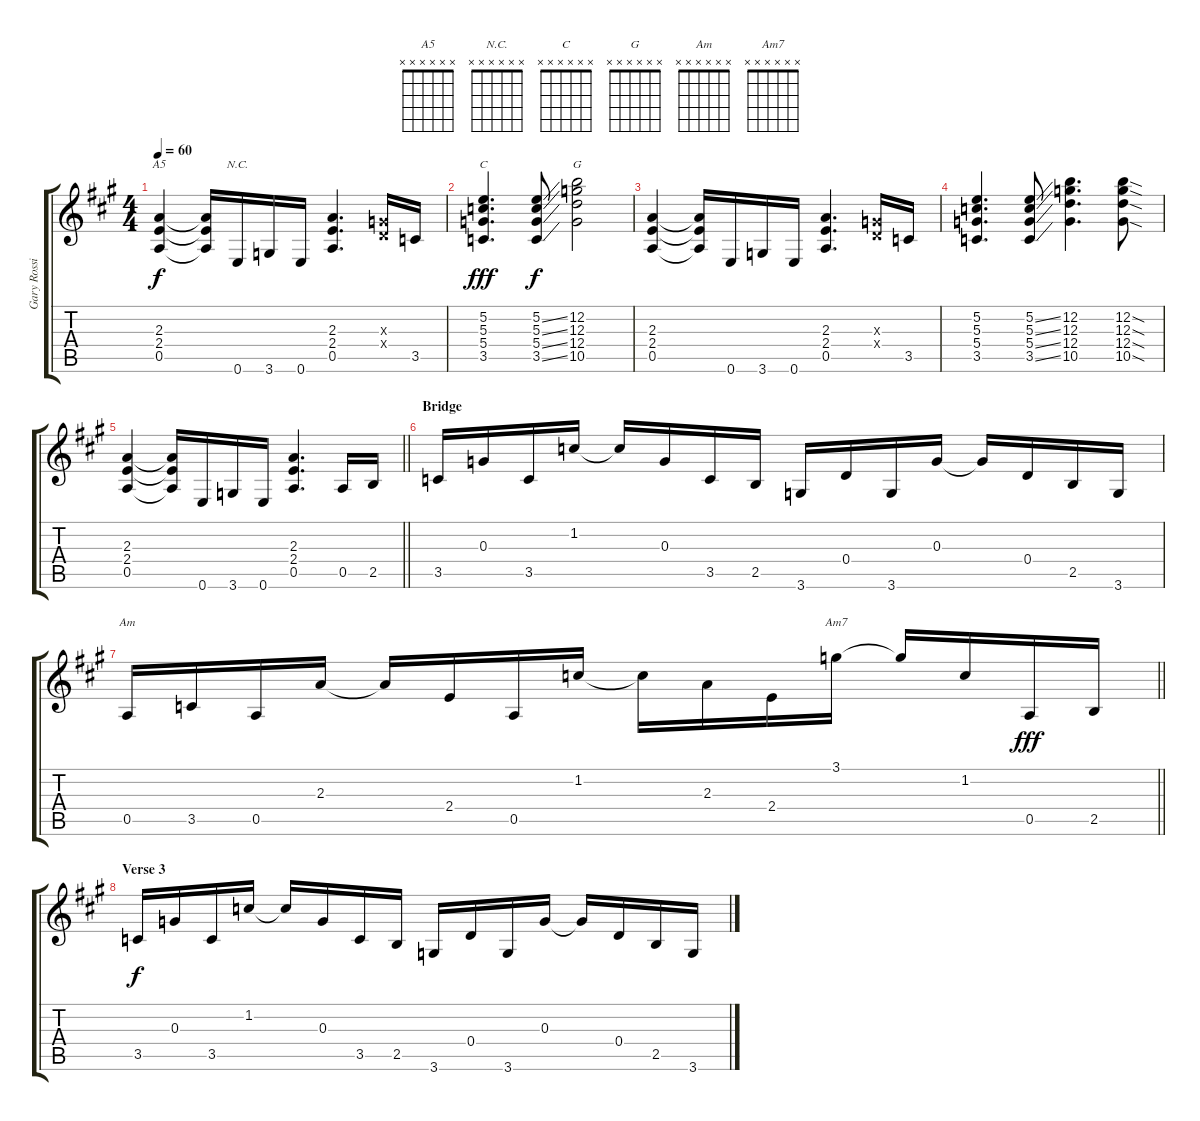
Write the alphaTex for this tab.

\track ("Gary Rossington - Lead Guitar" "Gary Rossi") {instrument overdrivenguitar}
\staff {score tabs}
\tuning (E4 B3 G3 D3 A2 E2) {hide}
\chord ("A5" x x x x x x)
\chord ("N.C." x x x x x x)
\chord ("C" x x x x x x)
\chord ("G" x x x x x x)
\chord ("Am" x x x x x x)
\chord ("Am7" x x x x x x)
\ts (4 4)
\tempo 60
\clef g2
\ks f#minor
(2.3 2.4 0.5).4{ch "A5" dy f} (2.3{t} 2.4{t} 0.5{t}).16 0.6.16{ch "N.C."} 3.6.16 0.6.16 (2.3 2.4 0.5).4{d} (0.3{x} 0.4{x}).16 3.5.16 |
(5.2 5.3 5.4 3.5).4{d ch "C" dy fff} (5.2{ss} 5.3{ss} 5.4{ss} 3.5{ss}).8{dy f} (12.2 12.3 12.4 10.5).2{ch "G"} |
(2.3 2.4 0.5).4 (2.3{t} 2.4{t} 0.5{t}).16 0.6.16 3.6.16 0.6.16 (2.3 2.4 0.5).4{d} (0.3{x} 0.4{x}).16 3.5.16 |
(5.2 5.3 5.4 3.5).4{d} (5.2{ss} 5.3{ss} 5.4{ss} 3.5{ss}).8 (12.2 12.3 12.4 10.5).4{d} (12.2{sod} 12.3{sod} 12.4{sod} 10.5{sod}).8 |
\barLineRight lightlight
(2.3 2.4 0.5).4 (2.3{t} 2.4{t} 0.5{t}).16 0.6.16 3.6.16 0.6.16 (2.3 2.4 0.5).4{d} 0.5.16 2.5.16 |
\section ("" "Bridge")
3.5.16 0.3.16 3.5.16 1.2.16 1.2{t}.16 0.3.16 3.5.16 2.5.16 3.6.16 0.4.16 3.6.16 0.3.16 0.3{t}.16 0.4.16 2.5.16 3.6.16 |
\barLineRight lightlight
0.5.16{ch "Am"} 3.5.16 0.5.16 2.3.16 2.3{t}.16 2.4.16 0.5.16 1.2.16 1.2{t}.16 2.3.16 2.4.16 3.1.16{ch "Am7"} 3.1{t}.16 1.2.16 0.5.16{dy fff} 2.5.16 |
\section ("" "Verse 3")
3.5.16{dy f} 0.3.16 3.5.16 1.2.16 1.2{t}.16 0.3.16 3.5.16 2.5.16 3.6.16 0.4.16 3.6.16 0.3.16 0.3{t}.16 0.4.16 2.5.16 3.6.16
